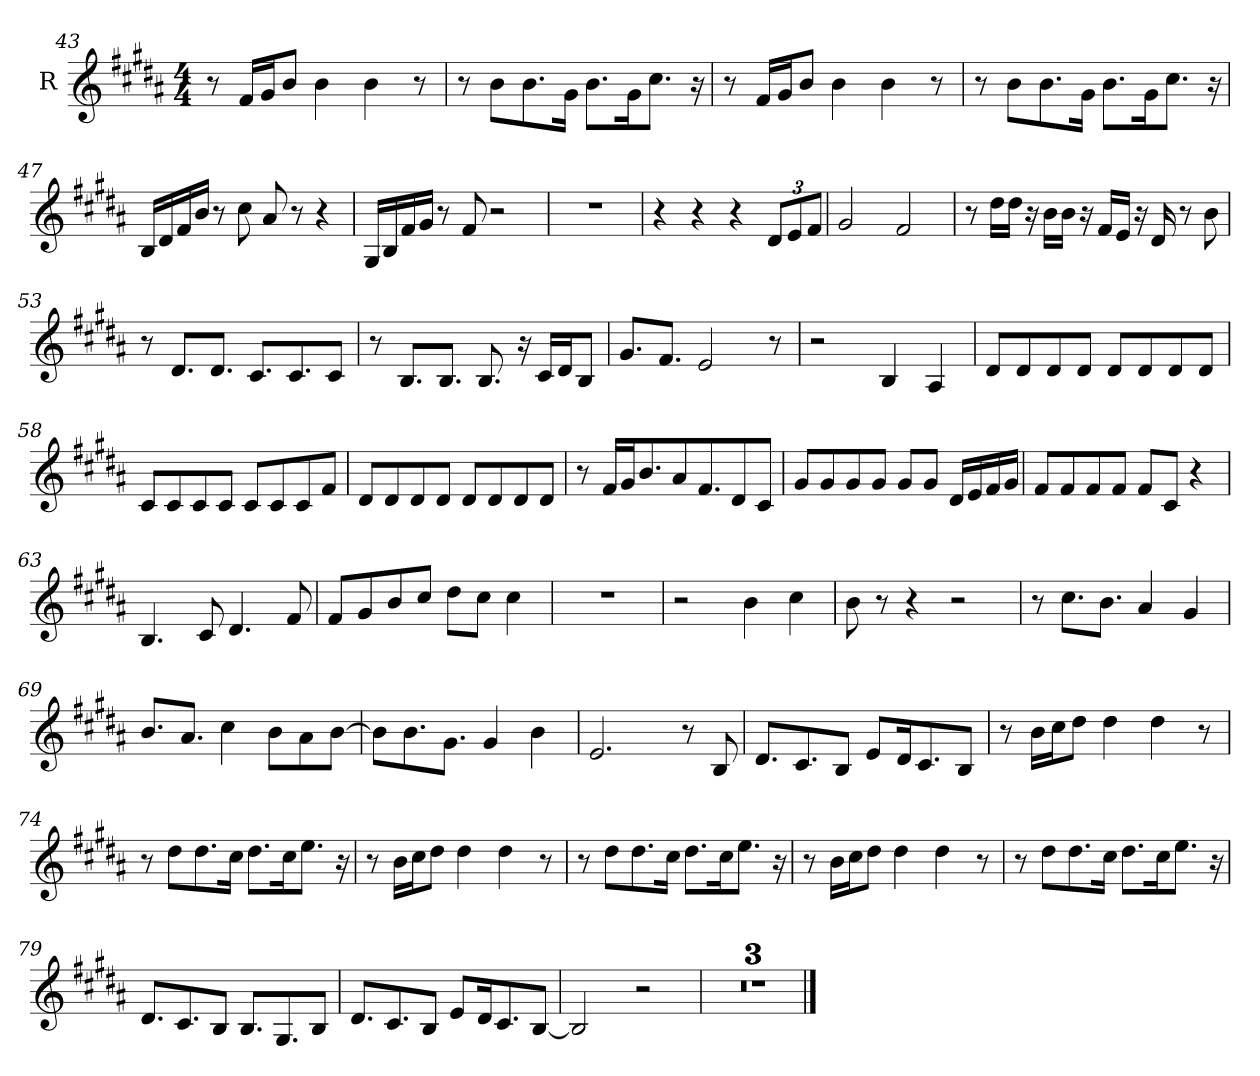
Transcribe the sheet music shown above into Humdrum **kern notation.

**kern
*part1
*staff1
*I"R
*I'R
*clefG2
*k[f#c#g#d#a#]
*B:
*M4/4
=43
8r
16f#/LL
16g#/J
8b/J
4b\
4b\
8r
=44
8r
8b\L
8.b\
16g#\Jk
8.b\L
16g#\K
8.cc#\J
16r
=45
8r
16f#/LL
16g#/J
8b/J
4b\
4b\
8r
!!LO:LB:g=z
=46
8r
8b\L
8.b\
16g#\Jk
8.b\L
16g#\K
8.cc#\J
16r
=47
16B/LL
16d#/
16f#/
16b/JJ
8r
8cc#\
8a#/
8r
4r
=48
16G#/LL
16B/
16f#/
16g#/JJ
8r
8f#/
2r
=49
1r
=50
4r
4r
4r
*Xbrackettup
12d#/L
12e/
12f#/J
=51
2g#/
2f#/
!!LO:LB:g=z
=52
8r
16dd#\LL
16dd#\JJ
16r
16b\LL
16b\JJ
16r
16f#/LL
16e/JJ
16r
16d#/
8r
8b\
=53
8r
8.d#/L
8.d#/J
8.c#/L
8.c#/
8c#/J
=54
8r
8.B/L
8.B/J
8.B/
16r
16c#/LL
16d#/J
8B/J
=55
8.g#/L
8.f#/J
2e/
8r
=56
2r
4B/
4A#/
!!LO:LB:g=z
=57
8d#/L
8d#/
8d#/
8d#/J
8d#/L
8d#/
8d#/
8d#/J
=58
8c#/L
8c#/
8c#/
8c#/J
8c#/L
8c#/
8c#/
8f#/J
=59
8d#/L
8d#/
8d#/
8d#/J
8d#/L
8d#/
8d#/
8d#/J
=60
8r
16f#/LL
16g#/J
8.b/
8a#/
8.f#/
8d#/
8c#/J
!!LO:LB:g=z
=61
8g#/L
8g#/
8g#/
8g#/J
8g#/L
8g#/J
16d#/LL
16e/
16f#/
16g#/JJ
=62
8f#/L
8f#/
8f#/
8f#/J
8f#/L
8c#/J
4r
=63
4.B/
8c#/
4.d#/
8f#/
=64
8f#/L
8g#/
8b/
8cc#/J
8dd#\L
8cc#\J
4cc#\
=65
1r
=66
2r
4b\
4cc#\
!!LO:LB:g=z
=67
8b\
8r
4r
2r
=68
8r
8.cc#\L
8.b\J
4a#/
4g#/
=69
8.b/L
8.a#/J
4cc#\
8b\L
8a#\
[8b\J
=70
8b\L]
8.b\
8.g#\J
4g#/
4b\
=71
2.e/
8r
8B/
=72
8.d#/L
8.c#/
8B/J
8e/L
16d#/K
8.c#/
8B/J
!!LO:LB:g=z
=73
8r
16b\LL
16cc#\J
8dd#\J
4dd#\
4dd#\
8r
=74
8r
8dd#\L
8.dd#\
16cc#\Jk
8.dd#\L
16cc#\K
8.ee\J
16r
=75
8r
16b\LL
16cc#\J
8dd#\J
4dd#\
4dd#\
8r
=76
8r
8dd#\L
8.dd#\
16cc#\Jk
8.dd#\L
16cc#\K
8.ee\J
16r
=77
8r
16b\LL
16cc#\J
8dd#\J
4dd#\
4dd#\
8r
!!LO:LB:g=z
=78
8r
8dd#\L
8.dd#\
16cc#\Jk
8.dd#\L
16cc#\K
8.ee\J
16r
=79
8.d#/L
8.c#/
8B/J
8.B/L
8.G#/
8B/J
=80
8.d#/L
8.c#/
8B/J
8e/L
16d#/K
8.c#/
[8B/J
=81
2B/]
2r
=82
1r
=83
1r
=84
1r
==
*-
